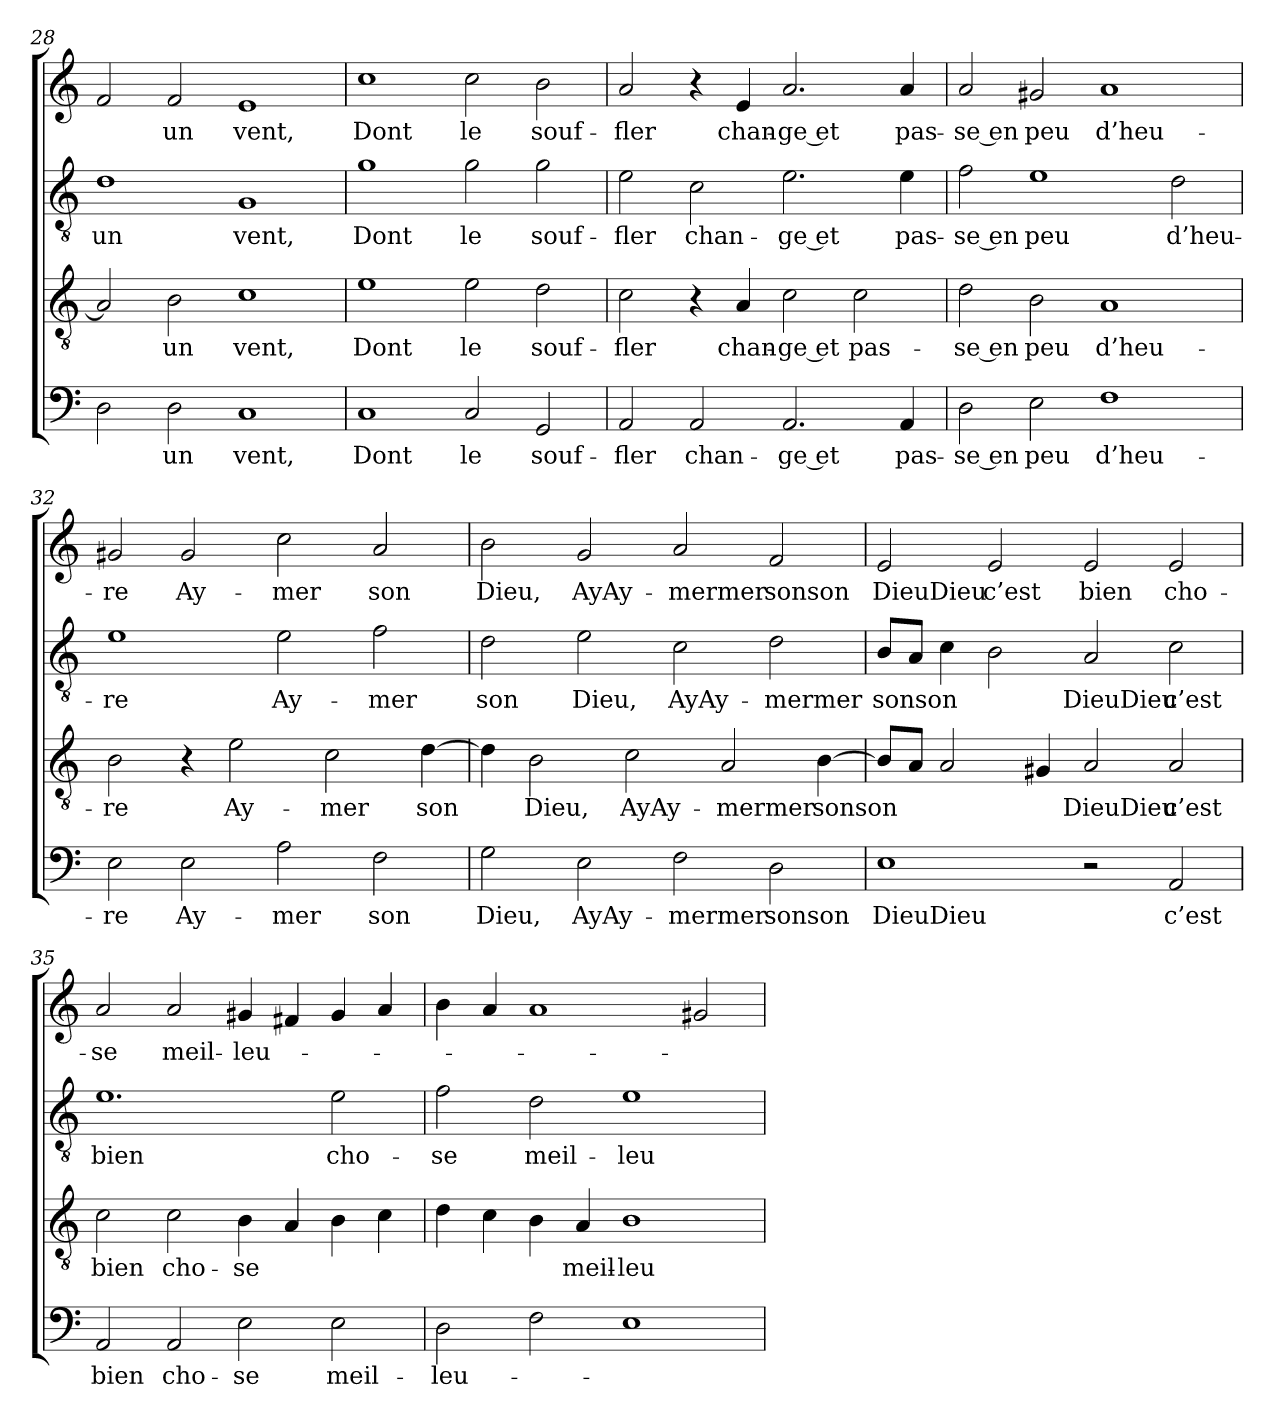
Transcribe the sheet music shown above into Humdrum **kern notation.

**kern	**text	**kern	**text	**kern	**text	**kern	**text
*part4	*part4	*part3	*part3	*part2	*part2	*part1	*part1
*staff4	*staff4	*staff3	*staff3	*staff2	*staff2	*staff1	*staff1
*clefF4	*	*clefGv2	*	*clefGv2	*	*clefG2	*
*k[]	*	*k[]	*	*k[]	*	*k[]	*
=28	=28	=28	=28	=28	=28	=28	=28
2D	.	2A]	.	1d	un	2f	.
2D	un	2B	un	.	.	2f	un
1C	vent,	1c	vent,	1G	vent,	1e	vent,
=29	=29	=29	=29	=29	=29	=29	=29
1C	Dont	1e	Dont	1g	Dont	1cc	Dont
2C	le	2e	le	2g	le	2cc	le
2GG	souf-	2d	souf-	2g	souf-	2b	souf-
!!LO:PB:g=z
=30	=30	=30	=30	=30	=30	=30	=30
2AA	-fler	2c	-fler	2e	-fler	2a	-fler
2AA	chan-	4r	.	2c	chan-	4r	.
.	.	4A	chan-	.	.	4e	chan-
2.AA	-ge et	2c	-ge et	2.e	-ge et	2.a	-ge et
.	.	2c	pas-	.	.	.	.
4AA	pas-	.	.	4e	pas-	4a	pas-
=31	=31	=31	=31	=31	=31	=31	=31
2D	-se en	2d	-se en	2f	-se en	2a	-se en
2E	peu	2B	peu	1e	peu	2g#X	peu
1F	d’heu-	1A	d’heu-	.	.	1a	d’heu-
.	.	.	.	2d	d’heu-	.	.
=32	=32	=32	=32	=32	=32	=32	=32
2E	-re	2B	-re	1e	-re	2g#X	-re
2E	Ay-	4r	.	.	.	2g#	Ay-
.	.	2e	Ay-	.	.	.	.
2A	-mer	.	.	2e	Ay-	2cc	-mer
.	.	2c	-mer	.	.	.	.
2F	son	.	.	2f	-mer	2a	son
.	.	[4d	son	.	.	.	.
=33	=33	=33	=33	=33	=33	=33	=33
2G	Dieu,	4d]	.	2d	son	2b	Dieu,
.	.	2B	Dieu,	.	.	.	.
2E	AyAy-	.	.	2e	Dieu,	2g	AyAy-
.	.	2c	AyAy-	.	.	.	.
2F	-mermer	.	.	2c	AyAy-	2a	-mermer
.	.	2A	-mermer	.	.	.	.
2D	sonson	.	.	2d	-mermer	2f	sonson
.	.	[4B	sonson	.	.	.	.
!!LO:LB:g=z
=34	=34	=34	=34	=34	=34	=34	=34
1E	DieuDieu	8BL]	.	8BL	sonson	2e	DieuDieu
.	.	8AJ	.	8AJ	.	.	.
.	.	2A	.	4c	.	.	.
.	.	.	.	2B	.	2e	c’est
.	.	4G#X	.	.	.	.	.
2r	.	2A	DieuDieu	2A	DieuDieu	2e	bien
2AA	c’est	2A	c’est	2c	c’est	2e	cho-
=35	=35	=35	=35	=35	=35	=35	=35
2AA	bien	2c	bien	1.e	bien	2a	-se
2AA	cho-	2c	cho-	.	.	2a	meil-
2E	-se	4B	-se	.	.	4g#X	-leu-
.	.	4A	.	.	.	4f#X	.
2E	meil-	4B	.	2e	cho-	4g#	.
.	.	4c	.	.	.	4a	.
=36	=36	=36	=36	=36	=36	=36	=36
2D	-leu-	4d	.	2f	-se	4b	.
.	.	4c	.	.	.	4a	.
2F	.	4B	.	2d	meil-	1a	.
.	.	4A	meil-	.	.	.	.
1E	.	1B	-leu-	1e	-leu-	.	.
.	.	.	.	.	.	2g#X	.
=	=	=	=	=	=	=	=
*-	*-	*-	*-	*-	*-	*-	*-
